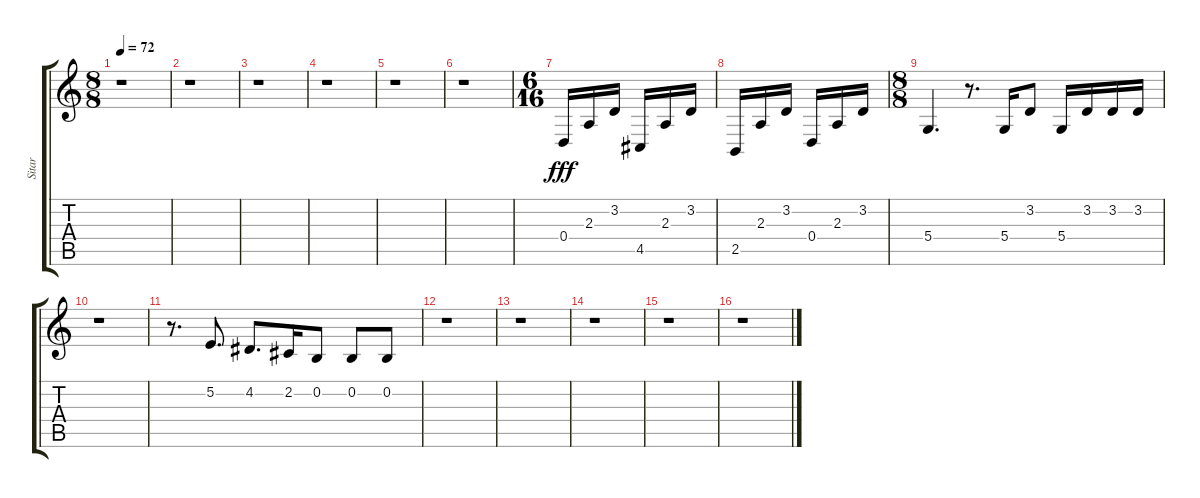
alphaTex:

\track ("Sitar" "Sitar") {instrument sitar}
\staff {score tabs}
\tuning (E4 B3 G3 D3 A2 E2) {hide}
\ts (8 8)
\tempo 72
\clef g2
\ks c
r.1{dy fff} |
r.1 |
r.1 |
r.1 |
r.1 |
r.1 |
\ts (6 16)
0.4.16 2.3.16 3.2.16 4.5.16 2.3.16 3.2.16 |
2.5.16 2.3.16 3.2.16 0.4.16 2.3.16 3.2.16 |
\ts (8 8)
5.4.4{d} r.8{d} 5.4.16 3.2.8 5.4.16 3.2.16 3.2.16 3.2.16 |
r.1 |
r.8{d} 5.2.8{d} 4.2.8{d} 2.2.16 0.2.8 0.2.8 0.2.8 |
r.1 |
r.1 |
r.1 |
r.1 |
r.1
